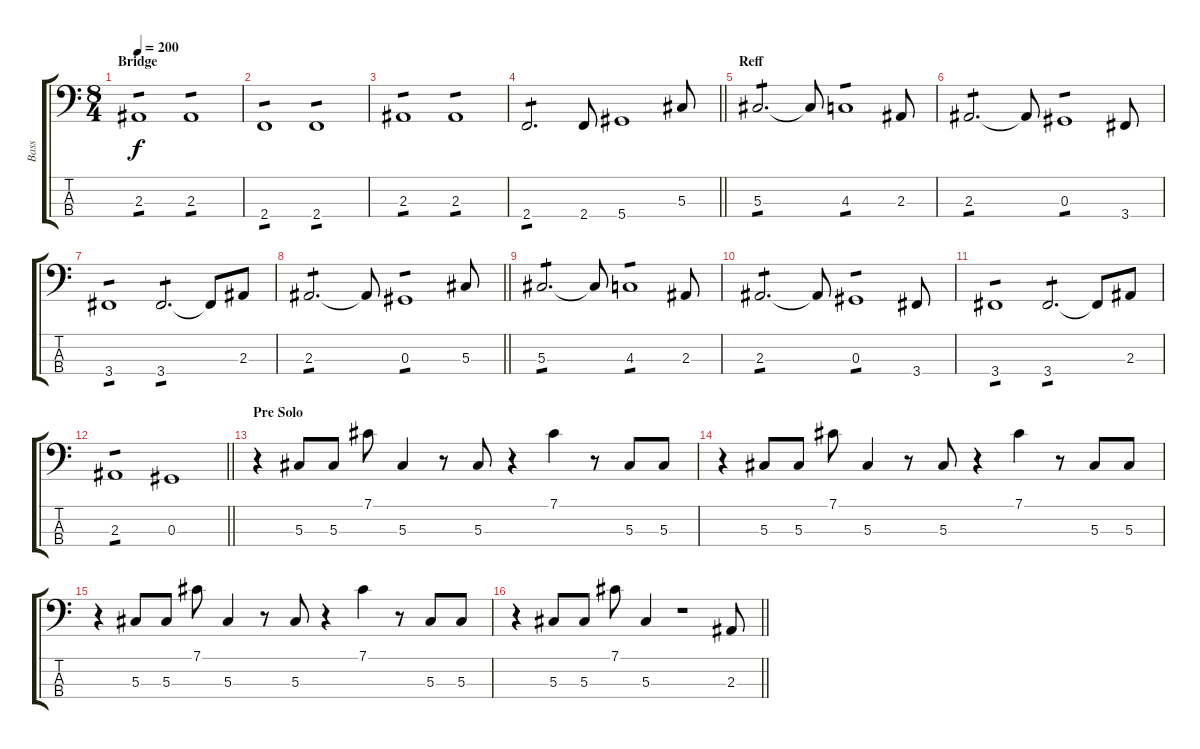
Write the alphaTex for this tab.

\track ("Bass" "Bass") {instrument electricbassfinger}
\staff {score tabs}
\tuning (Gb2 Db2 Ab1 Eb1) {hide}
\ts (8 4)
\section ("" "Bridge")
\tempo 200
\clef f4
\ks c
2.3.1{tp 1 dy f} 2.3.1{tp 1} |
2.4.1{tp 1} 2.4.1{tp 1} |
2.3.1{tp 1} 2.3.1{tp 1} |
\barLineRight lightlight
2.4.2{d tp 1} 2.4.8 5.4.1 5.3.8 |
\section ("" "Reff")
5.3.2{d tp 1} 5.3{t}.8 4.3.1{tp 1} 2.3.8 |
2.3.2{d tp 1} 2.3{t}.8 0.3.1{tp 1} 3.4.8 |
3.4.1{tp 1} 3.4.2{d tp 1} 3.4{t}.8 2.3.8 |
\barLineRight lightlight
2.3.2{d tp 1} 2.3{t}.8 0.3.1{tp 1} 5.3.8 |
5.3.2{d tp 1} 5.3{t}.8 4.3.1{tp 1} 2.3.8 |
2.3.2{d tp 1} 2.3{t}.8 0.3.1{tp 1} 3.4.8 |
3.4.1{tp 1} 3.4.2{d tp 1} 3.4{t}.8 2.3.8 |
\barLineRight lightlight
2.3.1{tp 1} 0.3.1 |
\section ("" "Pre Solo")
r.4 5.3.8 5.3.8 7.1.8 5.3.4 r.8 5.3.8 r.4 7.1.4 r.8 5.3.8 5.3.8 |
r.4 5.3.8 5.3.8 7.1.8 5.3.4 r.8 5.3.8 r.4 7.1.4 r.8 5.3.8 5.3.8 |
r.4 5.3.8 5.3.8 7.1.8 5.3.4 r.8 5.3.8 r.4 7.1.4 r.8 5.3.8 5.3.8 |
\barLineRight lightlight
r.4 5.3.8 5.3.8 7.1.8 5.3.4 r.1 2.3.8
